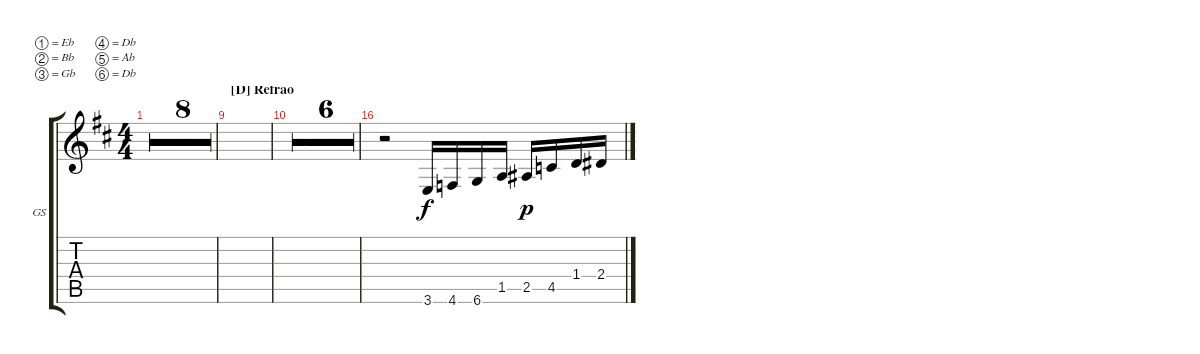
\defaultSystemsLayout 4
\bracketExtendMode groupsimilarinstruments
\firstSystemTrackNameOrientation horizontal
\otherSystemsTrackNameOrientation horizontal
\track ("Guitarra 2 : Solo" "GS") {multiBarRest instrument distortionguitar}
\staff {score tabs}
\tuning (Eb4 Bb3 Gb3 Db3 Ab2 Db2)
\ts (4 4)
\tempo 165
\clef g2
\ks d
|
|
|
|
|
|
|
|
\section ("D" "Refrão")
|
|
|
|
|
|
|
r.2 3.6.16 4.6.16 6.6.16 1.5.16 2.5.16{dy p} 4.5.16 1.4.16 2.4.16
